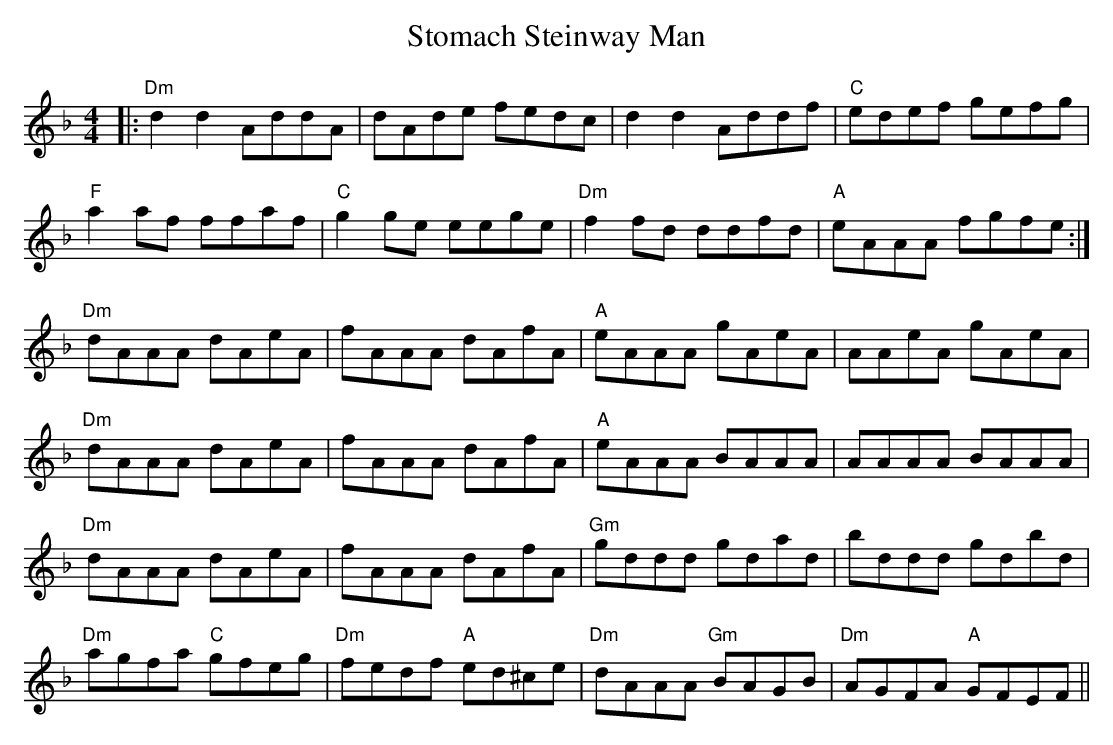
X:1
T: Stomach Steinway Man
M: 4/4
L: 1/8
K: Dmin
|:"Dm" d2d2 AddA|dAde fedc|d2d2 Addf|"C"edef gefg|
"F"a2af ffaf|"C"g2ge eege|"Dm"f2fd ddfd|"A"eAAA fgfe:|
"Dm"dAAA dAeA|fAAA dAfA|"A"eAAA gAeA|AAeA gAeA|
"Dm"dAAA dAeA|fAAA dAfA|"A"eAAA BAAA|AAAA BAAA|
"Dm"dAAA dAeA|fAAA dAfA|"Gm"gddd gdad|bddd gdbd|
"Dm"agfa "C"gfeg|"Dm"fedf "A"ed^ce|"Dm"dAAA "Gm"BAGB|"Dm"AGFA "A"GFEF||
